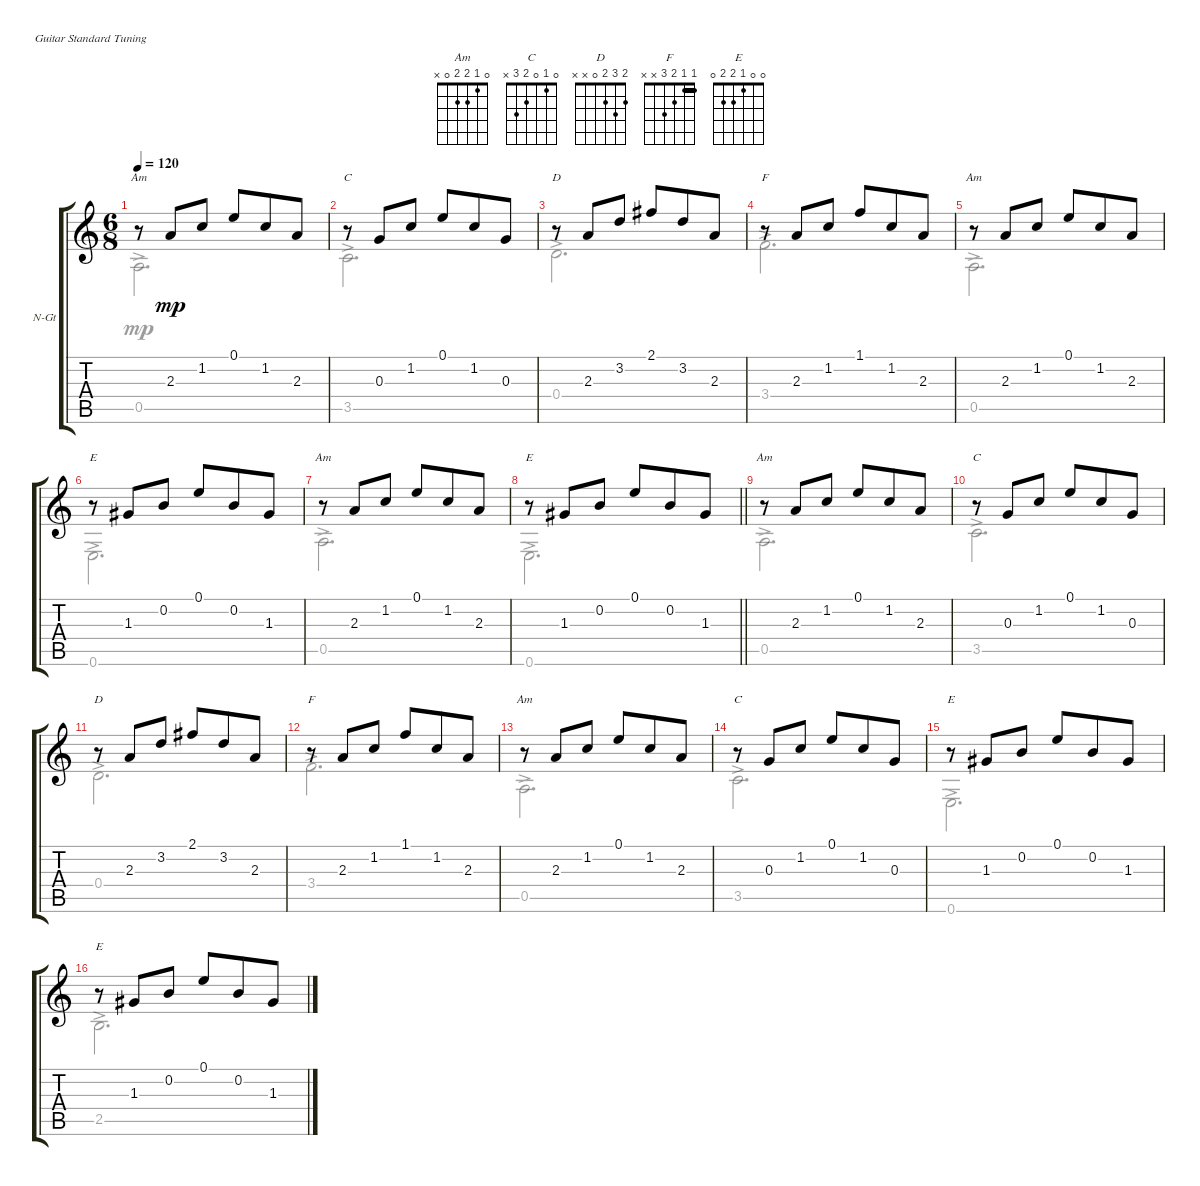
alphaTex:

\defaultSystemsLayout 4
\bracketExtendMode groupsimilarinstruments
\firstSystemTrackNameOrientation horizontal
\otherSystemsTrackNameOrientation horizontal
\track ("Rhythm Guirar" "N-Gt") {instrument acousticguitarnylon}
\staff {score tabs}
\tuning (E4 B3 G3 D3 A2 E2)
\chord ("Am" 0 1 2 2 0 x)
\chord ("C" 0 1 0 2 3 x)
\chord ("D" 2 3 2 0 x x)
\chord ("F" 1 1 2 3 x x) {barre 1}
\chord ("E" 0 0 1 2 2 0)
\voice
\ts (6 8)
\beaming (8 3 3)
\tempo 120
\clef g2
\ks c
r.8{ch "Am" dy mp instrument acousticguitarnylon} 2.3.8 1.2.8 0.1.8 1.2.8 2.3.8 |
r.8{ch "C"} 0.3.8 1.2.8 0.1.8 1.2.8 0.3.8 |
r.8{ch "D"} 2.3.8 3.2.8 2.1.8 3.2.8 2.3.8 |
r.8{ch "F"} 2.3.8 1.2.8 1.1.8 1.2.8 2.3.8 |
r.8{ch "Am"} 2.3.8 1.2.8 0.1.8 1.2.8 2.3.8 |
r.8{ch "E"} 1.3.8 0.2.8 0.1.8 0.2.8 1.3.8 |
r.8{ch "Am"} 2.3.8 1.2.8 0.1.8 1.2.8 2.3.8 |
\barLineRight lightlight
r.8{ch "E"} 1.3.8 0.2.8 0.1.8 0.2.8 1.3.8 |
r.8{ch "Am"} 2.3.8 1.2.8 0.1.8 1.2.8 2.3.8 |
r.8{ch "C"} 0.3.8 1.2.8 0.1.8 1.2.8 0.3.8 |
r.8{ch "D"} 2.3.8 3.2.8 2.1.8 3.2.8 2.3.8 |
r.8{ch "F"} 2.3.8 1.2.8 1.1.8 1.2.8 2.3.8 |
r.8{ch "Am"} 2.3.8 1.2.8 0.1.8 1.2.8 2.3.8 |
r.8{ch "C"} 0.3.8 1.2.8 0.1.8 1.2.8 0.3.8 |
r.8{ch "E"} 1.3.8 0.2.8 0.1.8 0.2.8 1.3.8 |
r.8{ch "E"} 1.3.8 0.2.8 0.1.8 0.2.8 1.3.8
\voice
\clef g2
\ottava regular
\simile none
\ks c
0.5{ac}.2{d dy mp} |
3.5{ac}.2{d} |
0.4{ac}.2{d} |
3.4{ac}.2{d} |
0.5{ac}.2{d} |
0.6{ac}.2{d} |
0.5{ac}.2{d} |
\barLineRight lightlight
0.6{ac}.2{d} |
0.5{ac}.2{d} |
3.5{ac}.2{d} |
0.4{ac}.2{d} |
3.4{ac}.2{d} |
0.5{ac}.2{d} |
3.5{ac}.2{d} |
0.6{ac}.2{d} |
2.5{ac}.2{d}
